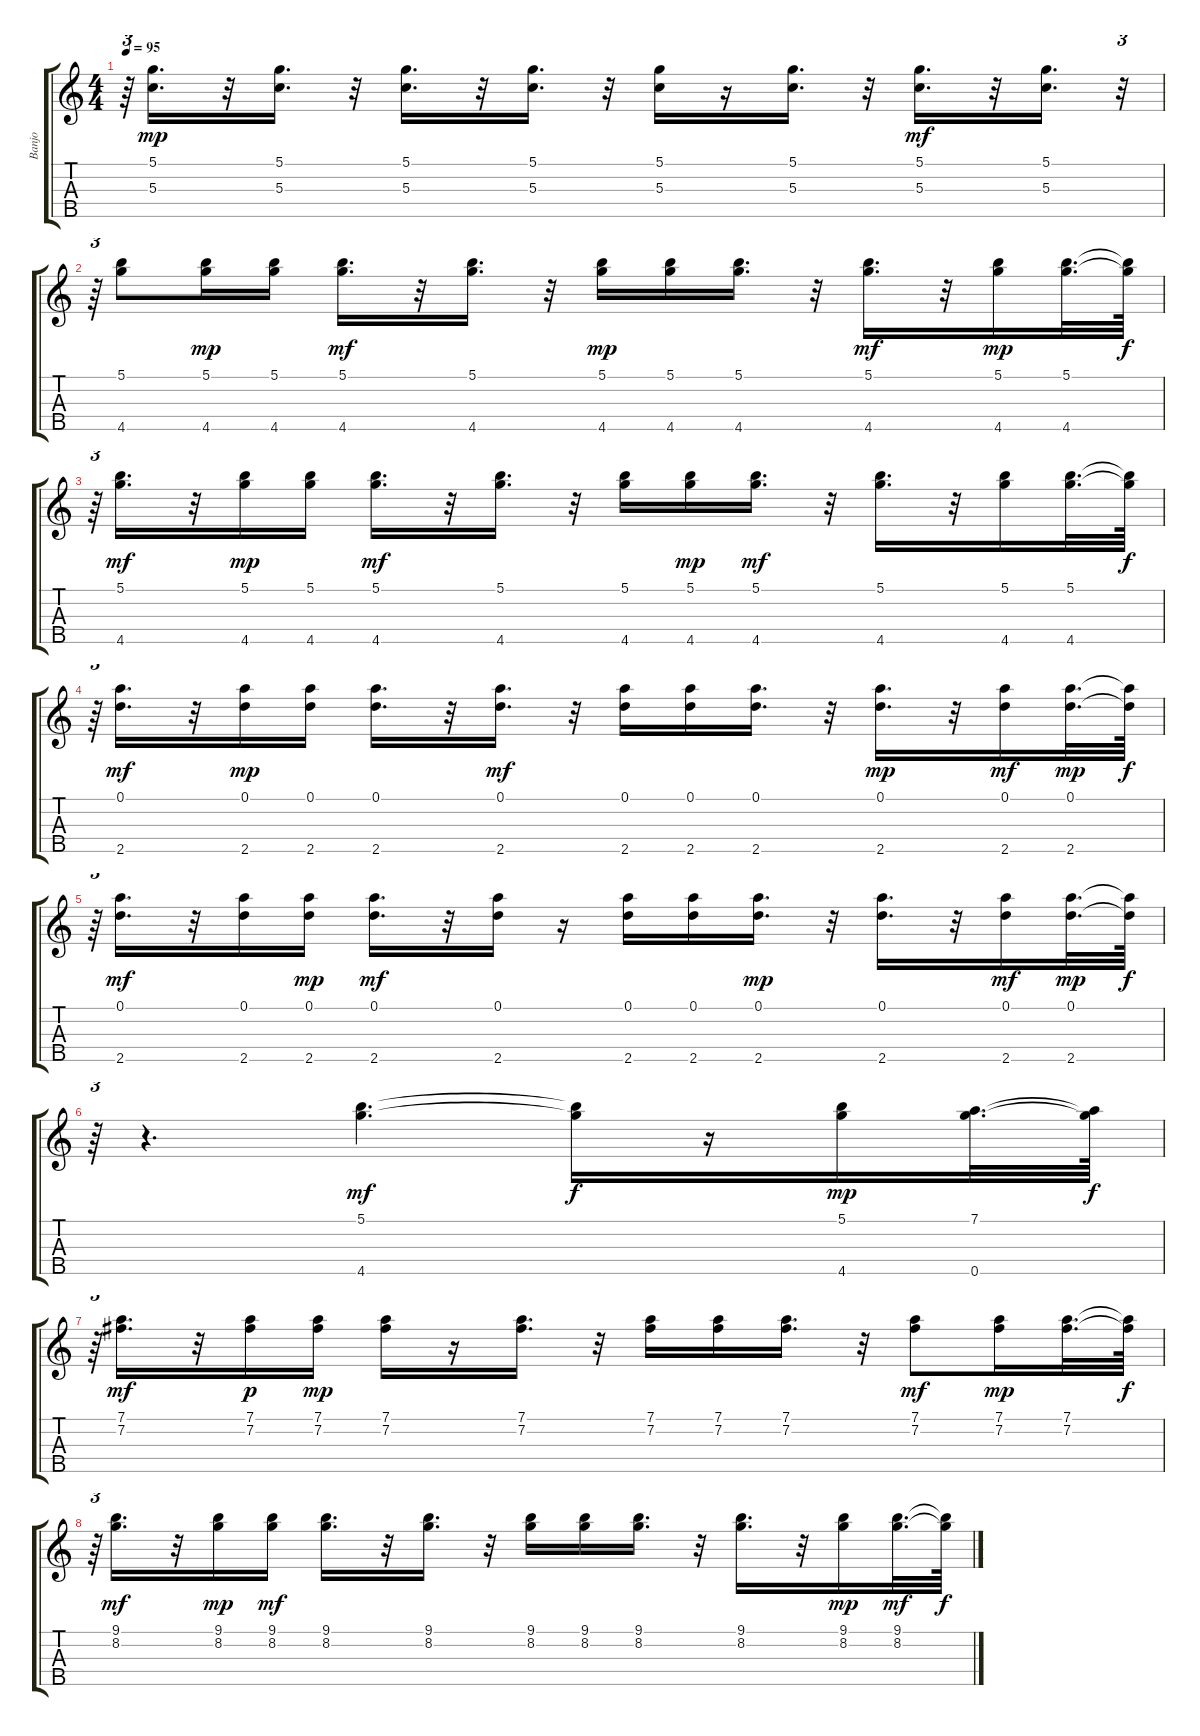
\track ("Banjo" "Banjo") {instrument banjo}
\staff {score tabs}
\tuning (D4 B3 G3 D3 G4) {hide}
\displaytranspose 12
\ts (4 4)
\tempo 95
\clef g2
\ks c
r.64{tu (3 2) dy mp} (5.1 5.3).16{d} r.32 (5.1 5.3).16{d} r.32 (5.1 5.3).16{d} r.32 (5.1 5.3).16{d} r.32 (5.1 5.3).16 r.16 (5.1 5.3).16{d} r.32 (5.1 5.3).16{d dy mf} r.32 (5.1 5.3).16{d} r.32{tu (3 2)} |
r.64{tu (3 2)} (5.1 4.5).8 (5.1 4.5).16{dy mp} (5.1 4.5).16 (5.1 4.5).16{d dy mf} r.32 (5.1 4.5).16{d} r.32 (5.1 4.5).16{dy mp} (5.1 4.5).16 (5.1 4.5).16{d} r.32 (5.1 4.5).16{d dy mf} r.32 (5.1 4.5).16{dy mp} (5.1 4.5).32{d} (5.1{t} 4.5{t}).64{dy f} |
r.64{tu (3 2)} (5.1 4.5).16{d dy mf} r.32 (5.1 4.5).16{dy mp} (5.1 4.5).16 (5.1 4.5).16{d dy mf} r.32 (5.1 4.5).16{d} r.32 (5.1 4.5).16 (5.1 4.5).16{dy mp} (5.1 4.5).16{d dy mf} r.32 (5.1 4.5).16{d} r.32 (5.1 4.5).16 (5.1 4.5).32{d} (5.1{t} 4.5{t}).64{dy f} |
r.64{tu (3 2)} (0.1 2.5).16{d dy mf} r.32 (0.1 2.5).16{dy mp} (0.1 2.5).16 (0.1 2.5).16{d} r.32 (0.1 2.5).16{d dy mf} r.32 (0.1 2.5).16 (0.1 2.5).16 (0.1 2.5).16{d} r.32 (0.1 2.5).16{d dy mp} r.32 (0.1 2.5).16{dy mf} (0.1 2.5).32{d dy mp} (0.1{t} 2.5{t}).64{dy f} |
r.64{tu (3 2)} (0.1 2.5).16{d dy mf} r.32 (0.1 2.5).16 (0.1 2.5).16{dy mp} (0.1 2.5).16{d dy mf} r.32 (0.1 2.5).16 r.16 (0.1 2.5).16 (0.1 2.5).16 (0.1 2.5).16{d dy mp} r.32 (0.1 2.5).16{d} r.32 (0.1 2.5).16{dy mf} (0.1 2.5).32{d dy mp} (0.1{t} 2.5{t}).64{dy f} |
r.64{tu (3 2)} r.4{d} (5.1 4.5).4{d dy mf} (5.1{t} 4.5{t}).16{dy f} r.16 (5.1 4.5).16{dy mp} (7.1 0.5).32{d} (7.1{t} 0.5{t}).64{dy f} |
r.64{tu (3 2)} (7.1 7.2).16{d dy mf} r.32 (7.1 7.2).16{dy p} (7.1 7.2).16{dy mp} (7.1 7.2).16 r.16 (7.1 7.2).16{d} r.32 (7.1 7.2).16 (7.1 7.2).16 (7.1 7.2).16{d} r.32 (7.1 7.2).8{dy mf} (7.1 7.2).16{dy mp} (7.1 7.2).32{d} (7.1{t} 7.2{t}).64{dy f} |
r.64{tu (3 2)} (9.1 8.2).16{d dy mf} r.32 (9.1 8.2).16{dy mp} (9.1 8.2).16{dy mf} (9.1 8.2).16{d} r.32 (9.1 8.2).16{d} r.32 (9.1 8.2).16 (9.1 8.2).16 (9.1 8.2).16{d} r.32 (9.1 8.2).16{d} r.32 (9.1 8.2).16{dy mp} (9.1 8.2).32{d dy mf} (9.1{t} 8.2{t}).64{dy f}
